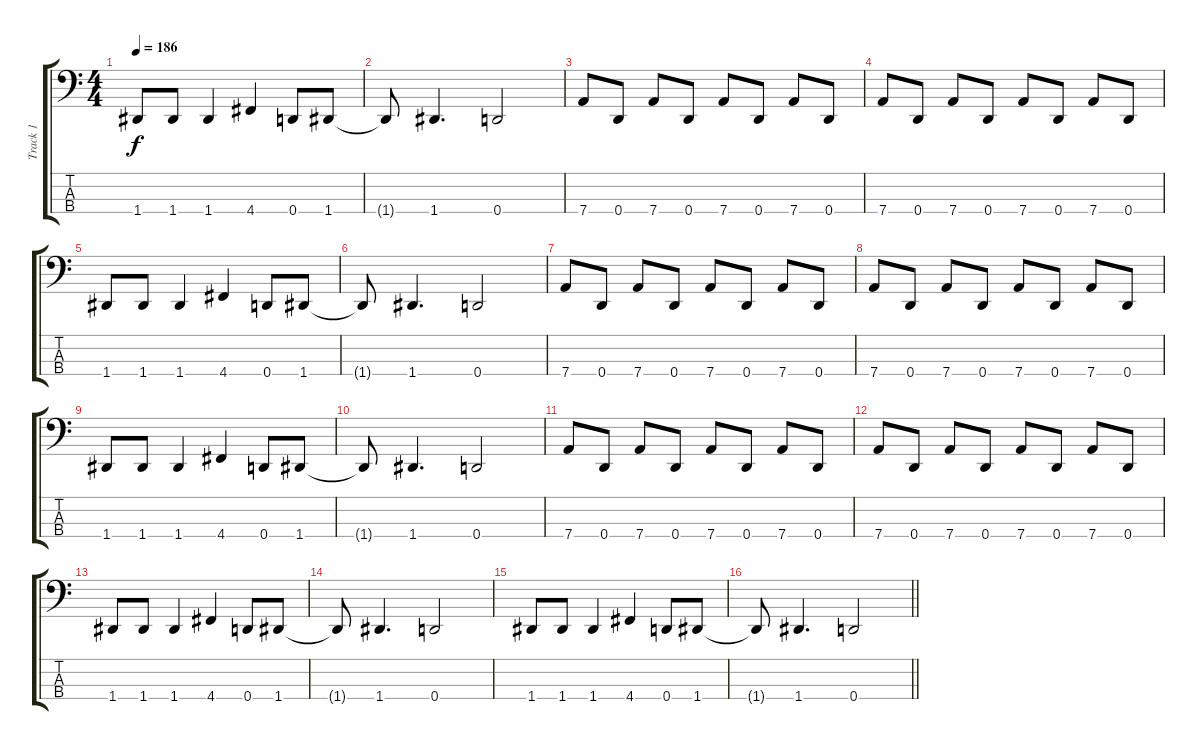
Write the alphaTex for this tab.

\track ("Track 1" "Track 1") {instrument electricbasspick}
\staff {score tabs}
\tuning (G2 D2 A1 D1) {hide}
\ts (4 4)
\tempo 186
\clef f4
\ks c
1.4.8{dy f} 1.4.8 1.4.4 4.4.4 0.4.8 1.4.8 |
1.4{t}.8 1.4.4{d} 0.4.2 |
7.4.8 0.4.8 7.4.8 0.4.8 7.4.8 0.4.8 7.4.8 0.4.8 |
7.4.8 0.4.8 7.4.8 0.4.8 7.4.8 0.4.8 7.4.8 0.4.8 |
1.4.8 1.4.8 1.4.4 4.4.4 0.4.8 1.4.8 |
1.4{t}.8 1.4.4{d} 0.4.2 |
7.4.8 0.4.8 7.4.8 0.4.8 7.4.8 0.4.8 7.4.8 0.4.8 |
7.4.8 0.4.8 7.4.8 0.4.8 7.4.8 0.4.8 7.4.8 0.4.8 |
1.4.8 1.4.8 1.4.4 4.4.4 0.4.8 1.4.8 |
1.4{t}.8 1.4.4{d} 0.4.2 |
7.4.8 0.4.8 7.4.8 0.4.8 7.4.8 0.4.8 7.4.8 0.4.8 |
7.4.8 0.4.8 7.4.8 0.4.8 7.4.8 0.4.8 7.4.8 0.4.8 |
1.4.8 1.4.8 1.4.4 4.4.4 0.4.8 1.4.8 |
1.4{t}.8 1.4.4{d} 0.4.2 |
1.4.8 1.4.8 1.4.4 4.4.4 0.4.8 1.4.8 |
\barLineRight lightlight
1.4{t}.8 1.4.4{d} 0.4.2
